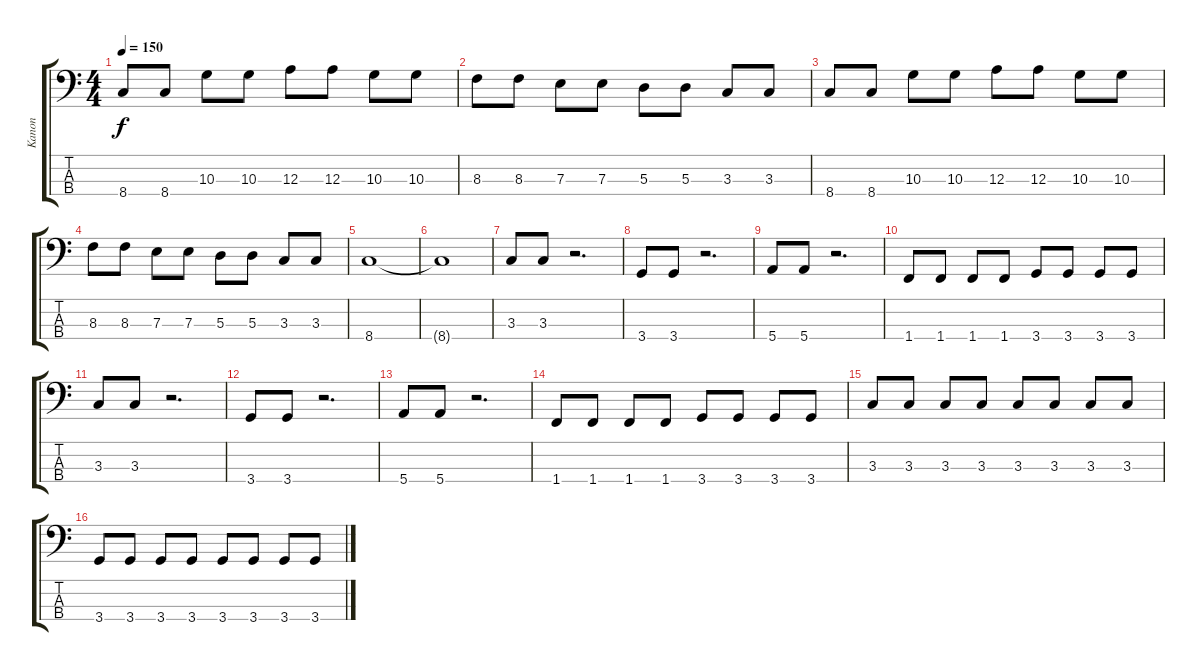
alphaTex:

\track ("Kanon" "Kanon") {instrument electricbassfinger}
\staff {score tabs}
\tuning (G2 D2 A1 E1) {hide}
\ts (4 4)
\tempo 150
\clef f4
\ks c
8.4.8{dy f} 8.4.8 10.3.8 10.3.8 12.3.8 12.3.8 10.3.8 10.3.8 |
8.3.8 8.3.8 7.3.8 7.3.8 5.3.8 5.3.8 3.3.8 3.3.8 |
8.4.8 8.4.8 10.3.8 10.3.8 12.3.8 12.3.8 10.3.8 10.3.8 |
8.3.8 8.3.8 7.3.8 7.3.8 5.3.8 5.3.8 3.3.8 3.3.8 |
8.4.1 |
8.4{t}.1 |
3.3.8 3.3.8 r.2{d} |
3.4.8 3.4.8 r.2{d} |
5.4.8 5.4.8 r.2{d} |
1.4.8 1.4.8 1.4.8 1.4.8 3.4.8 3.4.8 3.4.8 3.4.8 |
3.3.8 3.3.8 r.2{d} |
3.4.8 3.4.8 r.2{d} |
5.4.8 5.4.8 r.2{d} |
1.4.8 1.4.8 1.4.8 1.4.8 3.4.8 3.4.8 3.4.8 3.4.8 |
3.3.8 3.3.8 3.3.8 3.3.8 3.3.8 3.3.8 3.3.8 3.3.8 |
3.4.8 3.4.8 3.4.8 3.4.8 3.4.8 3.4.8 3.4.8 3.4.8
